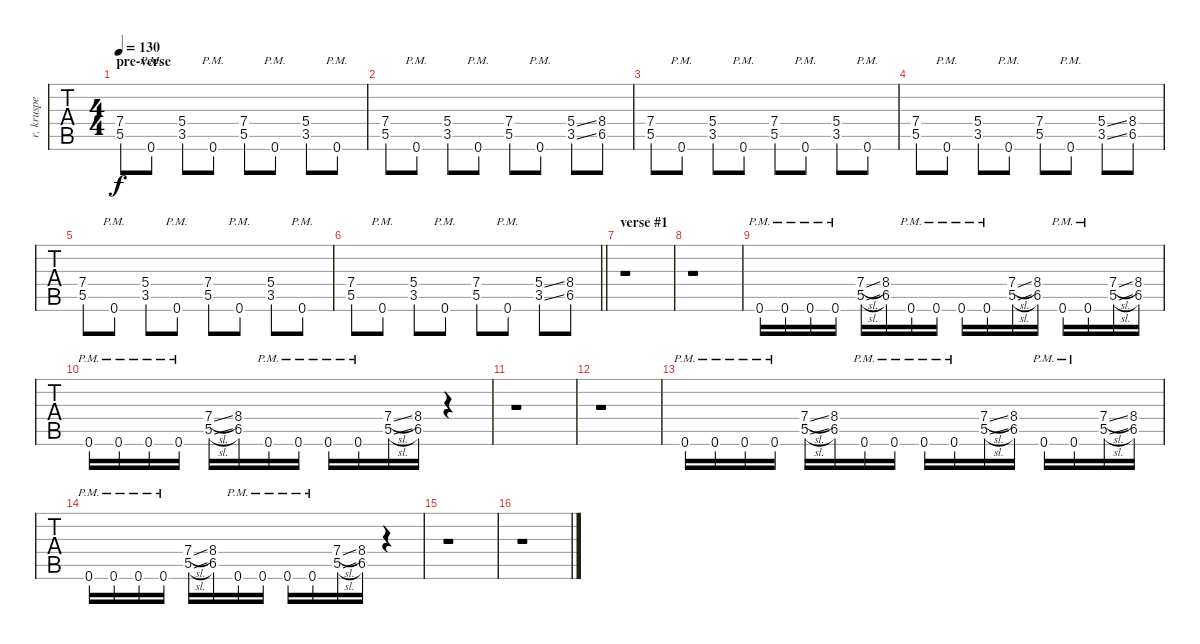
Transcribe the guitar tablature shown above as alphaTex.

\track ("r. kruspe - lead guitar" "r. kruspe ") {instrument distortionguitar}
\staff {tabs}
\tuning (E4 B3 G3 D3 A2 D2) {hide}
\ts (4 4)
\section ("" "pre-verse")
\tempo 130
\clef g2
\ks c
(7.4 5.5).8{dy f} 0.6{pm}.8 (5.4 3.5).8 0.6{pm}.8 (7.4 5.5).8 0.6{pm}.8 (5.4 3.5).8 0.6{pm}.8 |
(7.4 5.5).8 0.6{pm}.8 (5.4 3.5).8 0.6{pm}.8 (7.4 5.5).8 0.6{pm}.8 (5.4{ss} 3.5{ss}).8 (8.4 6.5).8 |
(7.4 5.5).8 0.6{pm}.8 (5.4 3.5).8 0.6{pm}.8 (7.4 5.5).8 0.6{pm}.8 (5.4 3.5).8 0.6{pm}.8 |
(7.4 5.5).8 0.6{pm}.8 (5.4 3.5).8 0.6{pm}.8 (7.4 5.5).8 0.6{pm}.8 (5.4{ss} 3.5{ss}).8 (8.4 6.5).8 |
(7.4 5.5).8 0.6{pm}.8 (5.4 3.5).8 0.6{pm}.8 (7.4 5.5).8 0.6{pm}.8 (5.4 3.5).8 0.6{pm}.8 |
\barLineRight lightlight
(7.4 5.5).8 0.6{pm}.8 (5.4 3.5).8 0.6{pm}.8 (7.4 5.5).8 0.6{pm}.8 (5.4{ss} 3.5{ss}).8 (8.4 6.5).8 |
\section ("" "verse #1")
r.1 |
r.1 |
0.6{pm}.16 0.6{pm}.16 0.6{pm}.16 0.6{pm}.16 (7.4{sl} 5.5{sl}).16 (8.4 6.5).16 0.6{pm}.16 0.6{pm}.16 0.6{pm}.16 0.6{pm}.16 (7.4{sl} 5.5{sl}).16 (8.4 6.5).16 0.6{pm}.16 0.6{pm}.16 (7.4{sl} 5.5{sl}).16 (8.4 6.5).16 |
0.6{pm}.16 0.6{pm}.16 0.6{pm}.16 0.6{pm}.16 (7.4{sl} 5.5{sl}).16 (8.4 6.5).16 0.6{pm}.16 0.6{pm}.16 0.6{pm}.16 0.6{pm}.16 (7.4{sl} 5.5{sl}).16 (8.4 6.5).16 r.4 |
r.1 |
r.1 |
0.6{pm}.16 0.6{pm}.16 0.6{pm}.16 0.6{pm}.16 (7.4{sl} 5.5{sl}).16 (8.4 6.5).16 0.6{pm}.16 0.6{pm}.16 0.6{pm}.16 0.6{pm}.16 (7.4{sl} 5.5{sl}).16 (8.4 6.5).16 0.6{pm}.16 0.6{pm}.16 (7.4{sl} 5.5{sl}).16 (8.4 6.5).16 |
0.6{pm}.16 0.6{pm}.16 0.6{pm}.16 0.6{pm}.16 (7.4{sl} 5.5{sl}).16 (8.4 6.5).16 0.6{pm}.16 0.6{pm}.16 0.6{pm}.16 0.6{pm}.16 (7.4{sl} 5.5{sl}).16 (8.4 6.5).16 r.4 |
r.1 |
r.1
